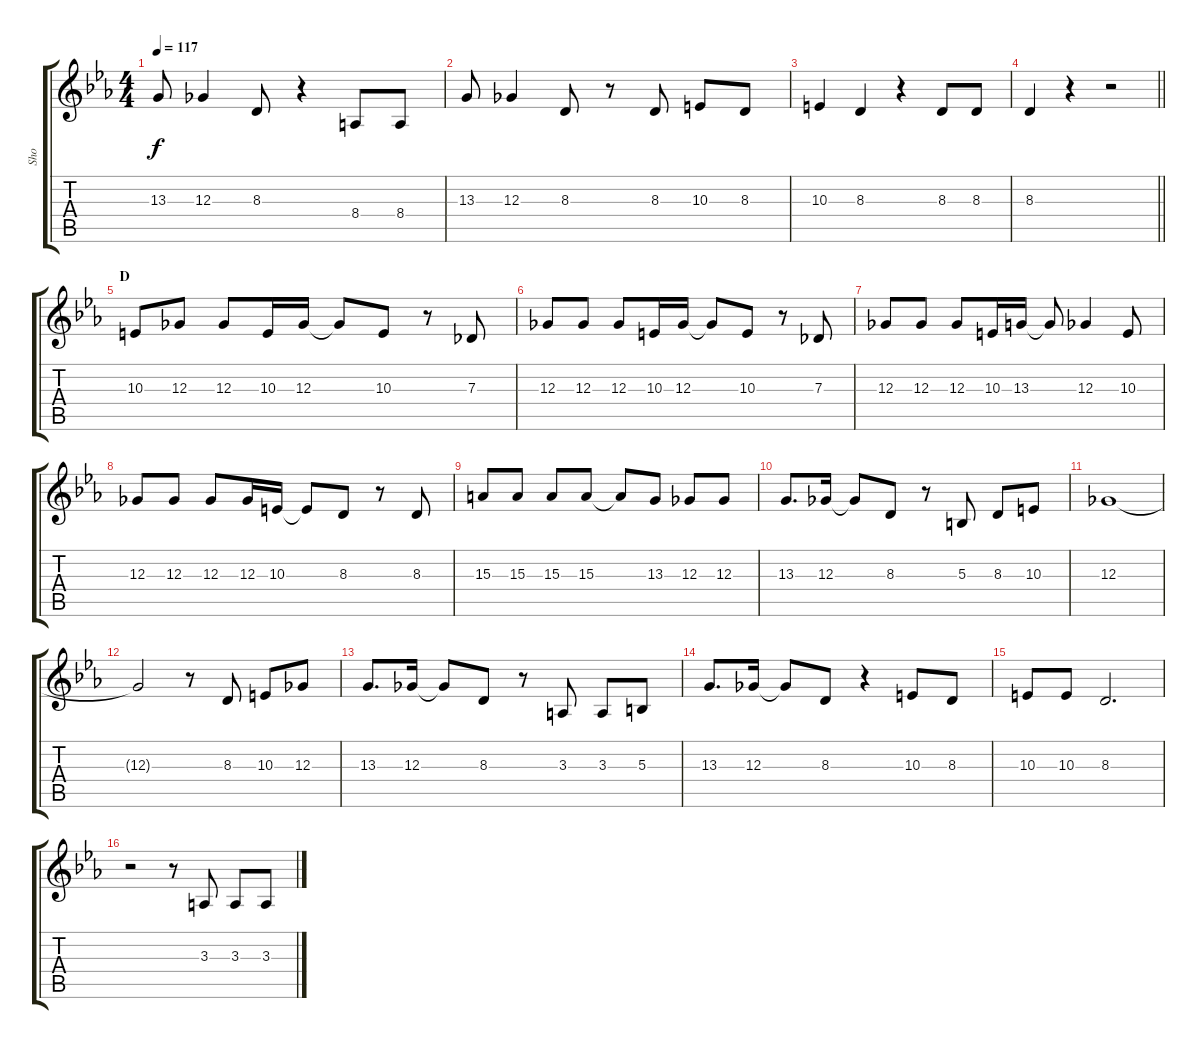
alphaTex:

\track ("Sho" "Sho") {instrument clarinet}
\staff {score tabs}
\tuning (Eb4 Bb3 Gb3 Db3 Ab2 Eb2) {hide}
\ts (4 4)
\tempo 117
\clef g2
\ks eb
13.3.8{dy f} 12.3.4 8.3.8 r.4 8.4.8 8.4.8 |
13.3.8 12.3.4 8.3.8 r.8 8.3.8 10.3.8 8.3.8 |
10.3.4 8.3.4 r.4 8.3.8 8.3.8 |
\barLineRight lightlight
8.3.4 r.4 r.2 |
\section ("" "D")
10.3.8 12.3.8 12.3.8 10.3.16 12.3.16 12.3{t}.8 10.3.8 r.8 7.3.8 |
12.3.8 12.3.8 12.3.8 10.3.16 12.3.16 12.3{t}.8 10.3.8 r.8 7.3.8 |
12.3.8 12.3.8 12.3.8 10.3.16 13.3.16 13.3{t}.8 12.3.4 10.3.8 |
12.3.8 12.3.8 12.3.8 12.3.16 10.3.16 10.3{t}.8 8.3.8 r.8 8.3.8 |
15.3.8 15.3.8 15.3.8 15.3.8 15.3{t}.8 13.3.8 12.3.8 12.3.8 |
13.3.8{d} 12.3.16 12.3{t}.8 8.3.8 r.8 5.3.8 8.3.8 10.3.8 |
12.3.1 |
12.3{t}.2 r.8 8.3.8 10.3.8 12.3.8 |
13.3.8{d} 12.3.16 12.3{t}.8 8.3.8 r.8 3.3.8 3.3.8 5.3.8 |
13.3.8{d} 12.3.16 12.3{t}.8 8.3.8 r.4 10.3.8 8.3.8 |
10.3.8 10.3.8 8.3.2{d} |
r.2 r.8 3.3.8 3.3.8 3.3.8
